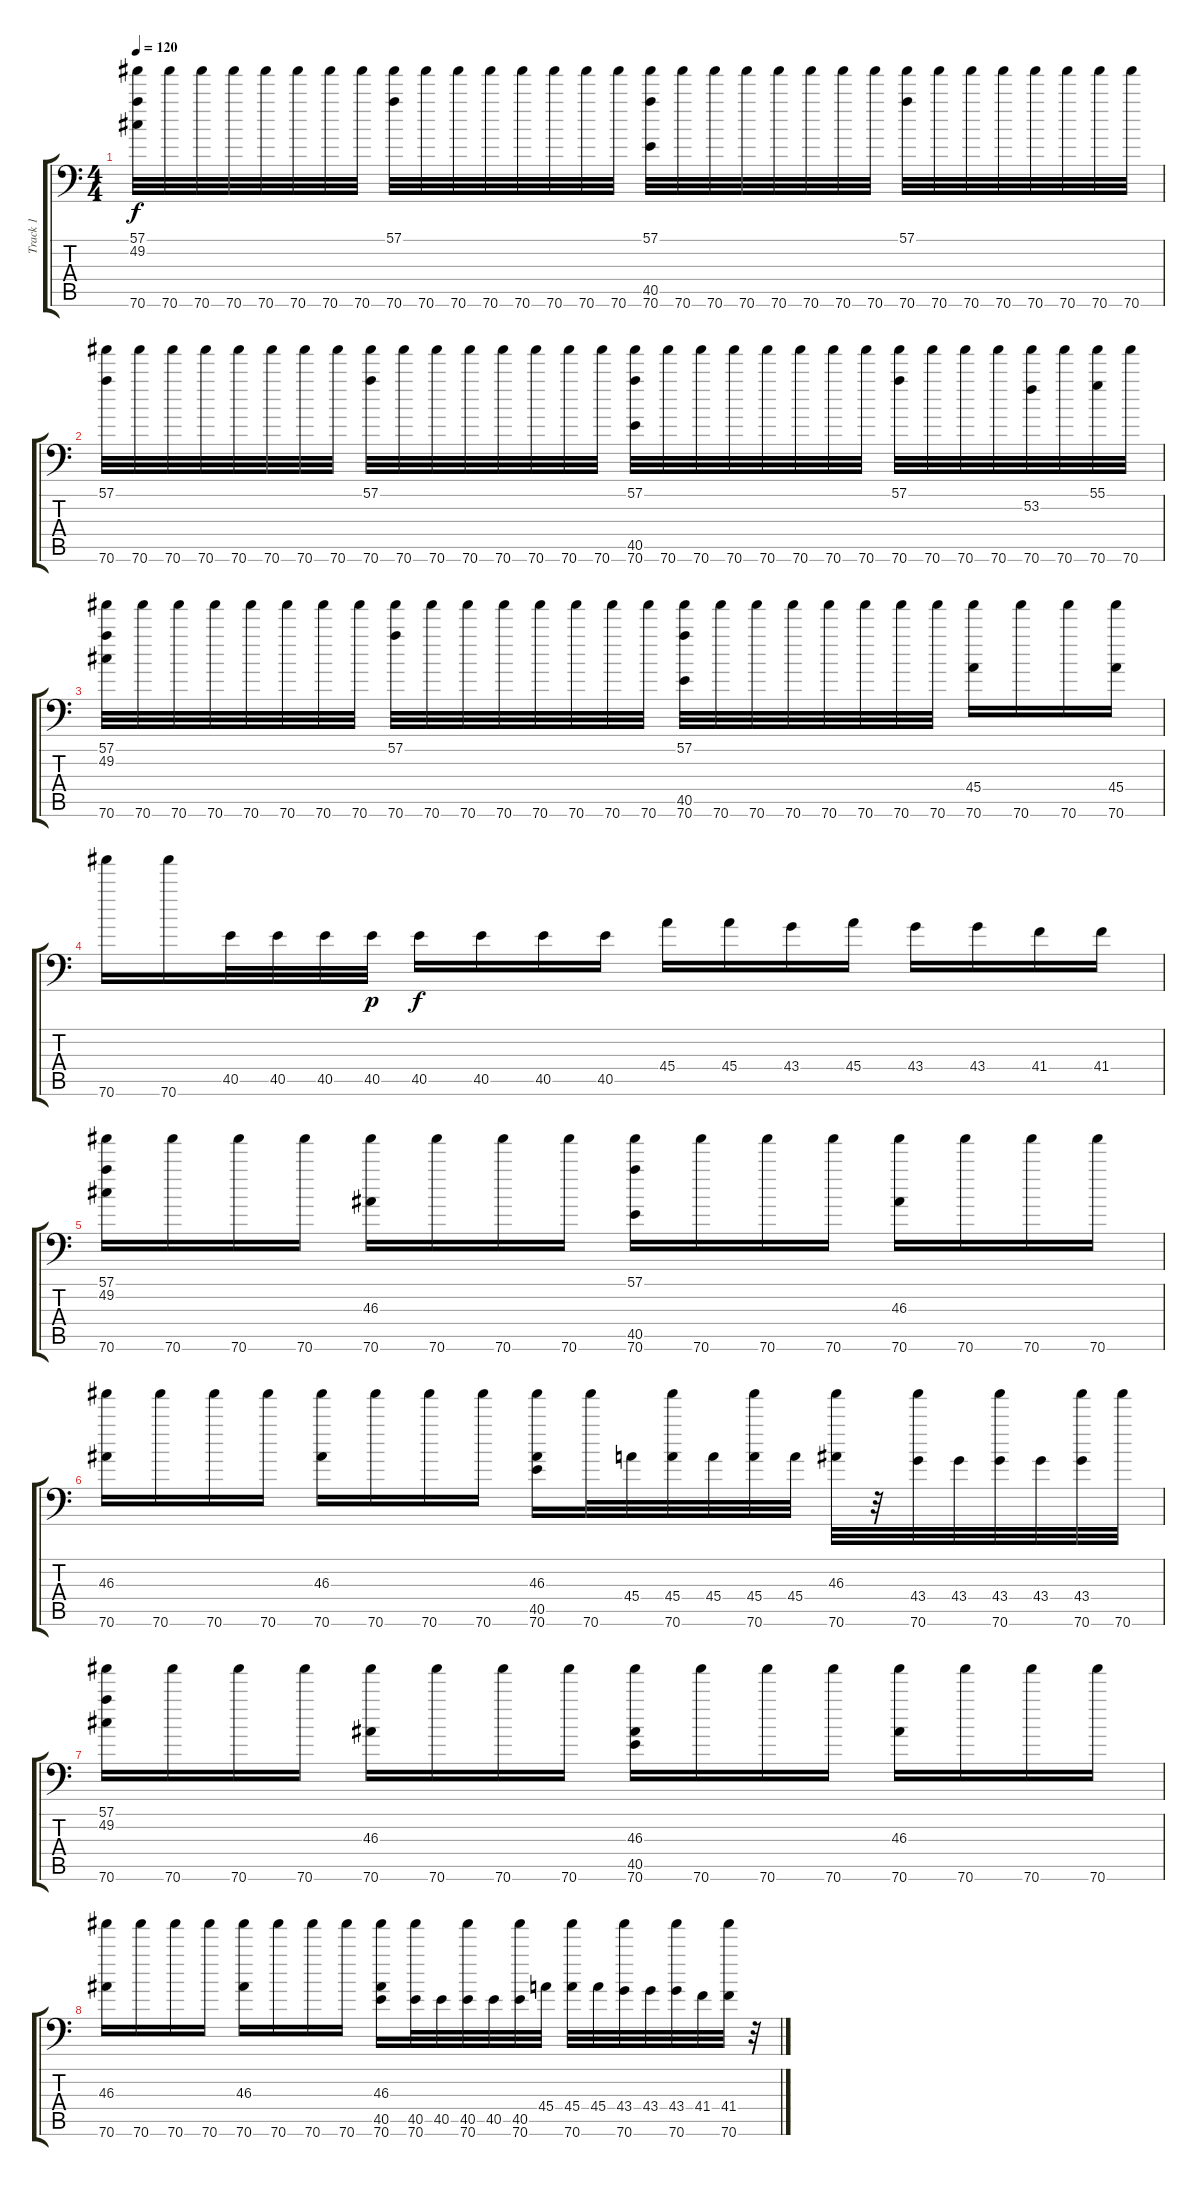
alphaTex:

\track ("Track 1" "Track 1") {instrument acousticgrandpiano}
\staff {score tabs}
\tuning (C-1 C-1 C-1 C-1 C-1 C-1) {hide}
\ts (4 4)
\tempo 120
\clef f4
\ks c
(57.1 49.2 70.6).32{dy f} 70.6.32 70.6.32 70.6.32 70.6.32 70.6.32 70.6.32 70.6.32 (57.1 70.6).32 70.6.32 70.6.32 70.6.32 70.6.32 70.6.32 70.6.32 70.6.32 (57.1 40.5 70.6).32 70.6.32 70.6.32 70.6.32 70.6.32 70.6.32 70.6.32 70.6.32 (57.1 70.6).32 70.6.32 70.6.32 70.6.32 70.6.32 70.6.32 70.6.32 70.6.32 |
(57.1 70.6).32 70.6.32 70.6.32 70.6.32 70.6.32 70.6.32 70.6.32 70.6.32 (57.1 70.6).32 70.6.32 70.6.32 70.6.32 70.6.32 70.6.32 70.6.32 70.6.32 (57.1 40.5 70.6).32 70.6.32 70.6.32 70.6.32 70.6.32 70.6.32 70.6.32 70.6.32 (57.1 70.6).32 70.6.32 70.6.32 70.6.32 (53.2 70.6).32 70.6.32 (55.1 70.6).32 70.6.32 |
(57.1 49.2 70.6).32 70.6.32 70.6.32 70.6.32 70.6.32 70.6.32 70.6.32 70.6.32 (57.1 70.6).32 70.6.32 70.6.32 70.6.32 70.6.32 70.6.32 70.6.32 70.6.32 (57.1 40.5 70.6).32 70.6.32 70.6.32 70.6.32 70.6.32 70.6.32 70.6.32 70.6.32 (45.4 70.6).16 70.6.16 70.6.16 (45.4 70.6).16 |
70.6.16 70.6.16 40.5.32 40.5.32 40.5.32 40.5.32{dy p} 40.5.16{dy f} 40.5.16 40.5.16 40.5.16 45.4.16 45.4.16 43.4.16 45.4.16 43.4.16 43.4.16 41.4.16 41.4.16 |
(57.1 49.2 70.6).16 70.6.16 70.6.16 70.6.16 (46.3 70.6).16 70.6.16 70.6.16 70.6.16 (57.1 40.5 70.6).16 70.6.16 70.6.16 70.6.16 (46.3 70.6).16 70.6.16 70.6.16 70.6.16 |
(46.3 70.6).16 70.6.16 70.6.16 70.6.16 (46.3 70.6).16 70.6.16 70.6.16 70.6.16 (46.3 40.5 70.6).16 70.6.32 45.4.32 (45.4 70.6).32 45.4.32 (45.4 70.6).32 45.4.32 (46.3 70.6).32 r.32 (43.4 70.6).32 43.4.32 (43.4 70.6).32 43.4.32 (43.4 70.6).32 70.6.32 |
(57.1 49.2 70.6).16 70.6.16 70.6.16 70.6.16 (46.3 70.6).16 70.6.16 70.6.16 70.6.16 (46.3 40.5 70.6).16 70.6.16 70.6.16 70.6.16 (46.3 70.6).16 70.6.16 70.6.16 70.6.16 |
(46.3 70.6).16 70.6.16 70.6.16 70.6.16 (46.3 70.6).16 70.6.16 70.6.16 70.6.16 (46.3 40.5 70.6).16 (40.5 70.6).32 40.5.32 (40.5 70.6).32 40.5.32 (40.5 70.6).32 45.4.32 (45.4 70.6).32 45.4.32 (43.4 70.6).32 43.4.32 (43.4 70.6).32 41.4.32 (41.4 70.6).32 r.32
